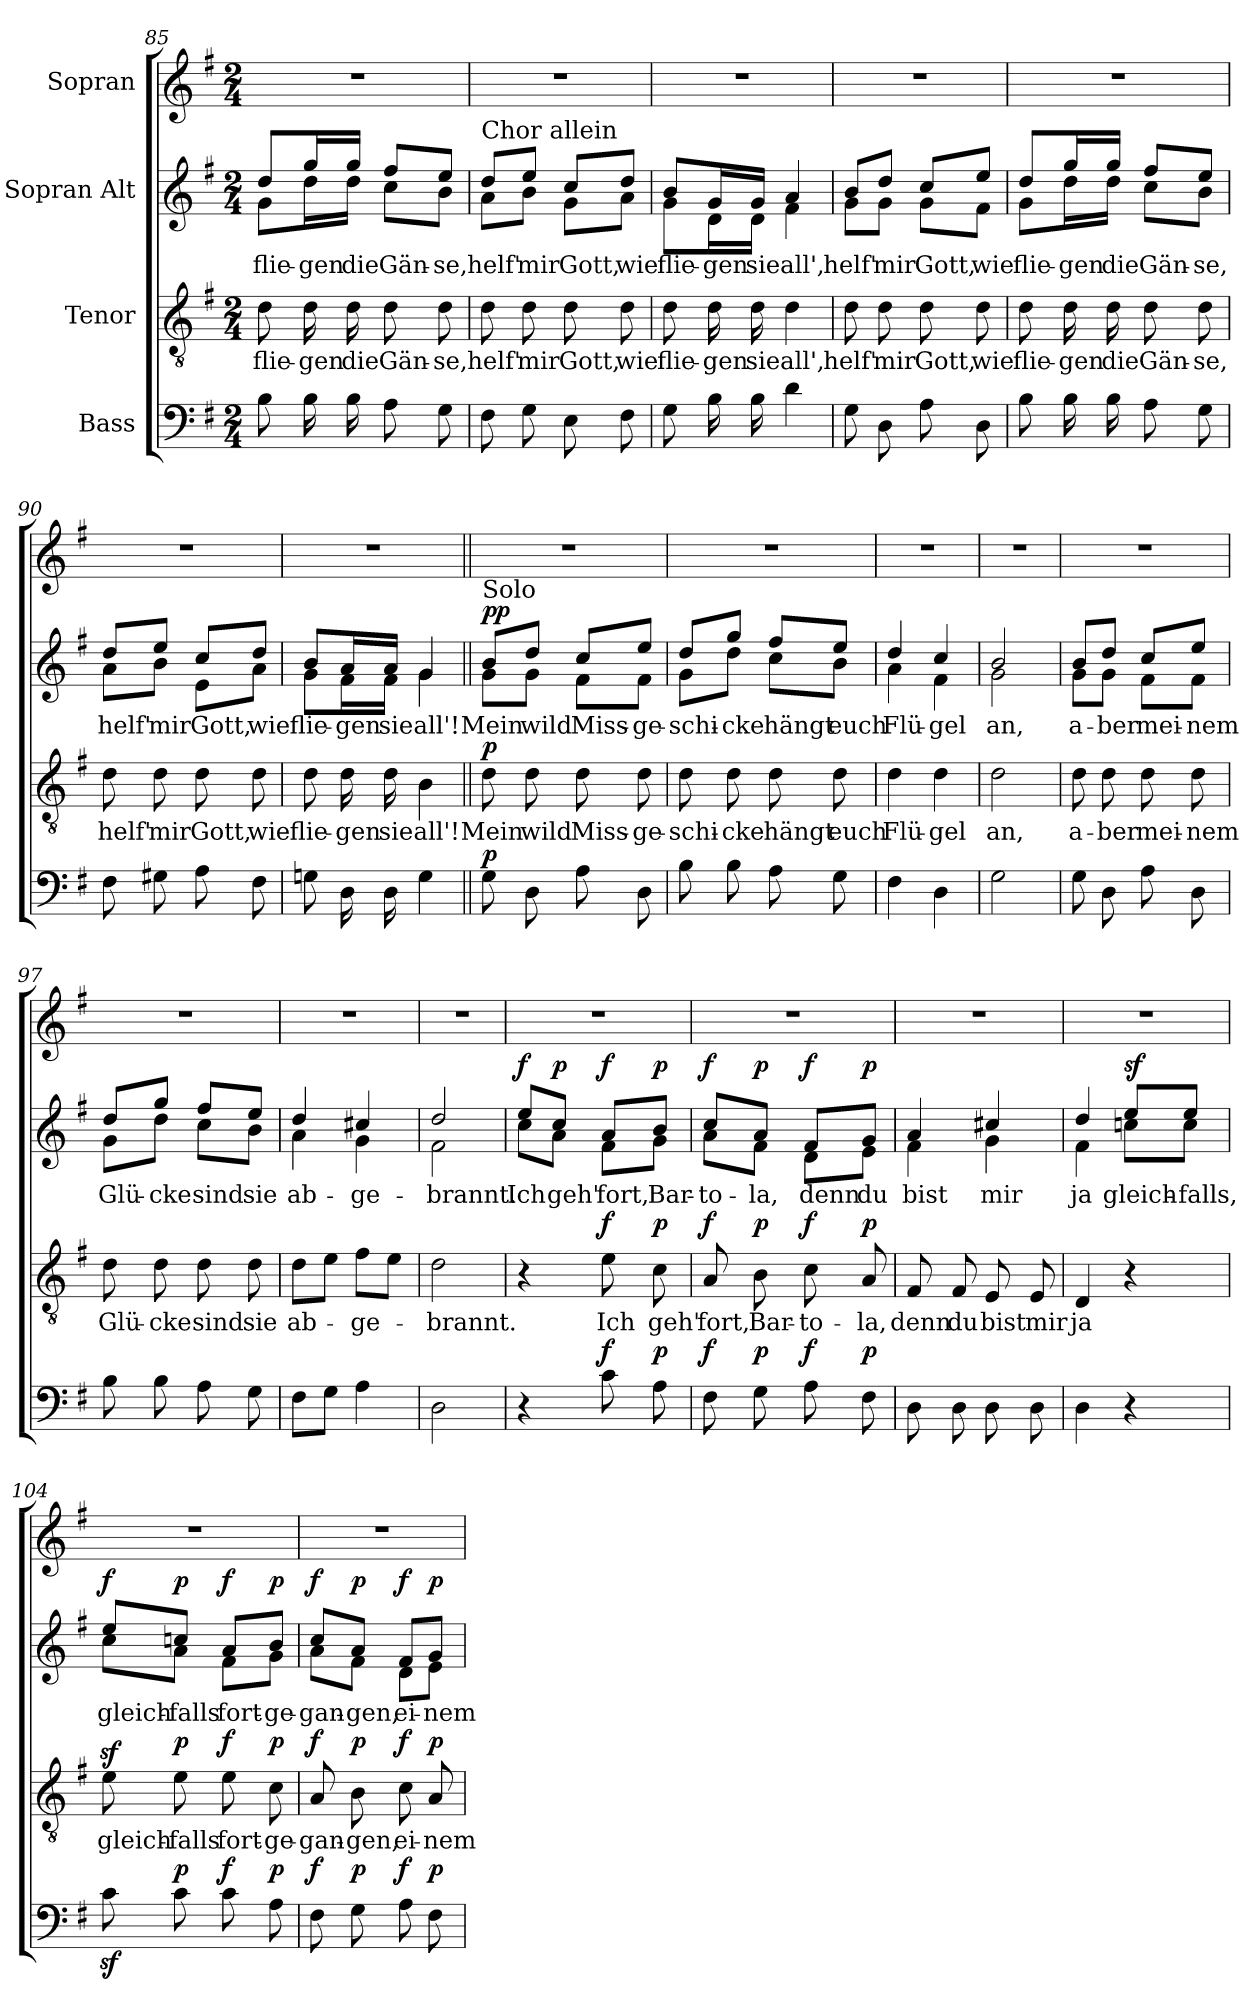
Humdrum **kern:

**kern	**dynam	**kern	**text	**dynam	**kern	**text	**dynam	**kern
*part4	*part4	*part3	*part3	*part3	*part2	*part2	*part2	*part1
*staff4	*staff4	*staff3	*staff3	*staff3	*staff2	*staff2	*staff2	*staff1
*I"Bass	*	*I"Tenor	*	*	*I"Sopran Alt	*	*	*I"Sopran
*clefF4	*	*clefGv2	*	*	*clefG2	*	*	*clefG2
*k[f#]	*	*k[f#]	*	*	*k[f#]	*	*	*k[f#]
*M2/4	*	*M2/4	*	*	*M2/4	*	*	*M2/4
=85	=85	=85	=85	=85	=85	=85	=85	=85
*	*	*	*	*	*^	*	*	*
8B\	.	8d\	flie-	.	8dd/L	8g\L	flie-	.	2r
16B\	.	16d\	-gen	.	16gg/L	16dd\L	-gen	.	.
16B\	.	16d\	die	.	16gg/JJ	16dd\JJ	die	.	.
8A\	.	8d\	Gän-	.	8ff#/L	8cc\L	Gän-	.	.
8G\	.	8d\	-se,	.	8ee/J	8b\J	-se,	.	.
=86	=86	=86	=86	=86	=86	=86	=86	=86	=86
!	!	!	!	!	!LO:TX:a:t=Chor allein	!	!	!	!
8F#\	.	8d\	helf'	.	8dd/L	8a\L	helf'	.	2r
8G\	.	8d\	mir	.	8ee/J	8b\J	mir	.	.
8E\	.	8d\	Gott,	.	8cc/L	8g\L	Gott,	.	.
8F#\	.	8d\	wie	.	8dd/J	8a\J	wie	.	.
=87	=87	=87	=87	=87	=87	=87	=87	=87	=87
8G\	.	8d\	flie-	.	8b/L	8g\L	flie-	.	2r
16B\	.	16d\	-gen	.	16g/L	16d\L	-gen	.	.
16B\	.	16d\	sie	.	16g/JJ	16d\JJ	sie	.	.
4d\	.	4d\	all',	.	4a/	4f#\	all',	.	.
!!LO:LB:g=z
=88	=88	=88	=88	=88	=88	=88	=88	=88	=88
8G\	.	8d\	helf'	.	8b/L	8g\L	helf'	.	2r
8D\	.	8d\	mir	.	8dd/J	8g\J	mir	.	.
8A\	.	8d\	Gott,	.	8cc/L	8g\L	Gott,	.	.
8D\	.	8d\	wie	.	8ee/J	8f#\J	wie	.	.
=89	=89	=89	=89	=89	=89	=89	=89	=89	=89
8B\	.	8d\	flie-	.	8dd/L	8g\L	flie-	.	2r
16B\	.	16d\	-gen	.	16gg/L	16dd\L	-gen	.	.
16B\	.	16d\	die	.	16gg/JJ	16dd\JJ	die	.	.
8A\	.	8d\	Gän-	.	8ff#/L	8cc\L	Gän-	.	.
8G\	.	8d\	-se,	.	8ee/J	8b\J	-se,	.	.
=90	=90	=90	=90	=90	=90	=90	=90	=90	=90
8F#\	.	8d\	helf'	.	8dd/L	8a\L	helf'	.	2r
8G#X\	.	8d\	mir	.	8ee/J	8b\J	mir	.	.
8A\	.	8d\	Gott,	.	8cc/L	8e\L	Gott,	.	.
8F#\	.	8d\	wie	.	8dd/J	8a\J	wie	.	.
=91	=91	=91	=91	=91	=91	=91	=91	=91	=91
8Gn\	.	8d\	flie-	.	8b/L	8g\L	flie-	.	2r
16D\	.	16d\	-gen	.	16a/L	16f#\L	-gen	.	.
16D\	.	16d\	sie	.	16a/JJ	16f#\JJ	sie	.	.
4G\	.	4B\	all'!	.	4g/	4g\	all'!	.	.
!!LO:LB:g=z
=92||	=92||	=92||	=92||	=92||	=92||	=92||	=92||	=92||	=92||
!	!	!	!	!	!LO:TX:a:t=Solo	!	!	!	!
!	!LO:DY:a	!	!	!LO:DY:a	!	!	!	!LO:DY:a	!
!	!	!	!	!	!	!	!	!LO:DY:n=1:a	!
8G\	p	8d\	Mein	p	8b/L	8g\L	Mein	p p	2r
8D\	.	8d\	wild	.	8dd/J	8g\J	wild	.	.
8A\	.	8d\	Miss-	.	8cc/L	8f#\L	Miss-	.	.
8D\	.	8d\	-ge-	.	8ee/J	8f#\J	-ge-	.	.
=93	=93	=93	=93	=93	=93	=93	=93	=93	=93
8B\	.	8d\	-schi-	.	8dd/L	8g\L	-schi-	.	2r
8B\	.	8d\	-cke	.	8gg/J	8dd\J	-cke	.	.
8A\	.	8d\	hängt	.	8ff#/L	8cc\L	hängt	.	.
8G\	.	8d\	euch	.	8ee/J	8b\J	euch	.	.
=94	=94	=94	=94	=94	=94	=94	=94	=94	=94
4F#\	.	4d\	Flü-	.	4dd/	4a\	Flü-	.	2r
4D\	.	4d\	-gel	.	4cc/	4f#\	-gel	.	.
=95	=95	=95	=95	=95	=95	=95	=95	=95	=95
2G\	.	2d\	an,	.	2b/	2g\	an,	.	2r
=96	=96	=96	=96	=96	=96	=96	=96	=96	=96
8G\	.	8d\	a-	.	8b/L	8g\L	a-	.	2r
8D\	.	8d\	-ber	.	8dd/J	8g\J	-ber	.	.
8A\	.	8d\	mei-	.	8cc/L	8f#\L	mei-	.	.
8D\	.	8d\	-nem	.	8ee/J	8f#\J	-nem	.	.
=97	=97	=97	=97	=97	=97	=97	=97	=97	=97
8B\	.	8d\	Glü-	.	8dd/L	8g\L	Glü-	.	2r
8B\	.	8d\	-cke	.	8gg/J	8dd\J	-cke	.	.
8A\	.	8d\	sind	.	8ff#/L	8cc\L	sind	.	.
8G\	.	8d\	sie	.	8ee/J	8b\J	sie	.	.
!!LO:LB:g=z
=98	=98	=98	=98	=98	=98	=98	=98	=98	=98
8F#\L	.	8d\L	ab-	.	4dd/	4a\	ab-	.	2r
8G\J	.	8e\J	.	.	.	.	.	.	.
4A\	.	8f#\L	-ge-	.	4cc#X/	4g\	-ge-	.	.
.	.	8e\J	.	.	.	.	.	.	.
=99	=99	=99	=99	=99	=99	=99	=99	=99	=99
2D\	.	2d\	-brannt.	.	2dd/	2f#\	-brannt.	.	2r
=100	=100	=100	=100	=100	=100	=100	=100	=100	=100
!	!	!	!	!	!	!	!	!LO:DY:a	!
4r	.	4r	.	.	8ee/L	8cc\L	Ich	f	2r
!	!	!	!	!	!	!	!	!LO:DY:a	!
.	.	.	.	.	8cc/J	8a\J	geh'	p	.
!	!LO:DY:a	!	!	!LO:DY:a	!	!	!	!LO:DY:a	!
8c\	f	8e\	Ich	f	8a/L	8f#\L	fort,	f	.
!	!LO:DY:a	!	!	!LO:DY:a	!	!	!	!LO:DY:a	!
8A\	p	8c\	geh'	p	8b/J	8g\J	Bar-	p	.
=101	=101	=101	=101	=101	=101	=101	=101	=101	=101
!	!LO:DY:a	!	!	!LO:DY:a	!	!	!	!LO:DY:a	!
8F#\	f	8A/	fort,	f	8cc/L	8a\L	-to-	f	2r
!	!LO:DY:a	!	!	!LO:DY:a	!	!	!	!LO:DY:a	!
8G\	p	8B\	Bar-	p	8a/J	8f#\J	-la,	p	.
!	!LO:DY:a	!	!	!LO:DY:a	!	!	!	!LO:DY:a	!
8A\	f	8c\	-to-	f	8f#/L	8d\L	denn	f	.
!	!LO:DY:a	!	!	!LO:DY:a	!	!	!	!LO:DY:a	!
8F#\	p	8A/	-la,	p	8g/J	8e\J	du	p	.
=102	=102	=102	=102	=102	=102	=102	=102	=102	=102
8D\	.	8F#/	denn	.	4a/	4f#\	bist	.	2r
8D\	.	8F#/	du	.	.	.	.	.	.
8D\	.	8E/	bist	.	4cc#X/	4g\	mir	.	.
8D\	.	8E/	mir	.	.	.	.	.	.
=103	=103	=103	=103	=103	=103	=103	=103	=103	=103
4D\	.	4D/	ja	.	4dd/	4f#\	ja	.	2r
!	!	!	!	!	!	!	!	!LO:DY:a	!
4r	.	4r	.	.	8ee/L	8ccn\L	gleich-	sf	.
.	.	.	.	.	8ee/J	8cc\J	-falls,	.	.
!!LO:PB:g=z
=104	=104	=104	=104	=104	=104	=104	=104	=104	=104
!	!	!	!	!	!	!	!	!LO:DY:a	!
8cz>\	.	8ez>\	gleich-	.	8ee/L	8cc\L	gleich-	f	2r
!	!LO:DY:a	!	!	!LO:DY:a	!	!	!	!LO:DY:a	!
8c\	p	8e\	-falls	p	8ccn/J	8a\J	-falls	p	.
!	!LO:DY:a	!	!	!LO:DY:a	!	!	!	!LO:DY:a	!
8c\	f	8e\	fort-	f	8a/L	8f#\L	fort-	f	.
!	!LO:DY:a	!	!	!LO:DY:a	!	!	!	!LO:DY:a	!
8A\	p	8c\	-ge-	p	8b/J	8g\J	-ge-	p	.
=105	=105	=105	=105	=105	=105	=105	=105	=105	=105
!	!LO:DY:a	!	!	!LO:DY:a	!	!	!	!LO:DY:a	!
8F#\	f	8A/	-gan-	f	8cc/L	8a\L	-gan-	f	2r
!	!LO:DY:a	!	!	!LO:DY:a	!	!	!	!LO:DY:a	!
8G\	p	8B\	-gen,	p	8a/J	8f#\J	-gen,	p	.
!	!LO:DY:a	!	!	!LO:DY:a	!	!	!	!LO:DY:a	!
8A\	f	8c\	ei-	f	8f#/L	8d\L	ei-	f	.
!	!LO:DY:a	!	!	!LO:DY:a	!	!	!	!LO:DY:a	!
8F#\	p	8A/	-nem	p	8g/J	8e\J	-nem	p	.
*	*	*	*	*	*v	*v	*	*	*
=	=	=	=	=	=	=	=	=
*-	*-	*-	*-	*-	*-	*-	*-	*-
